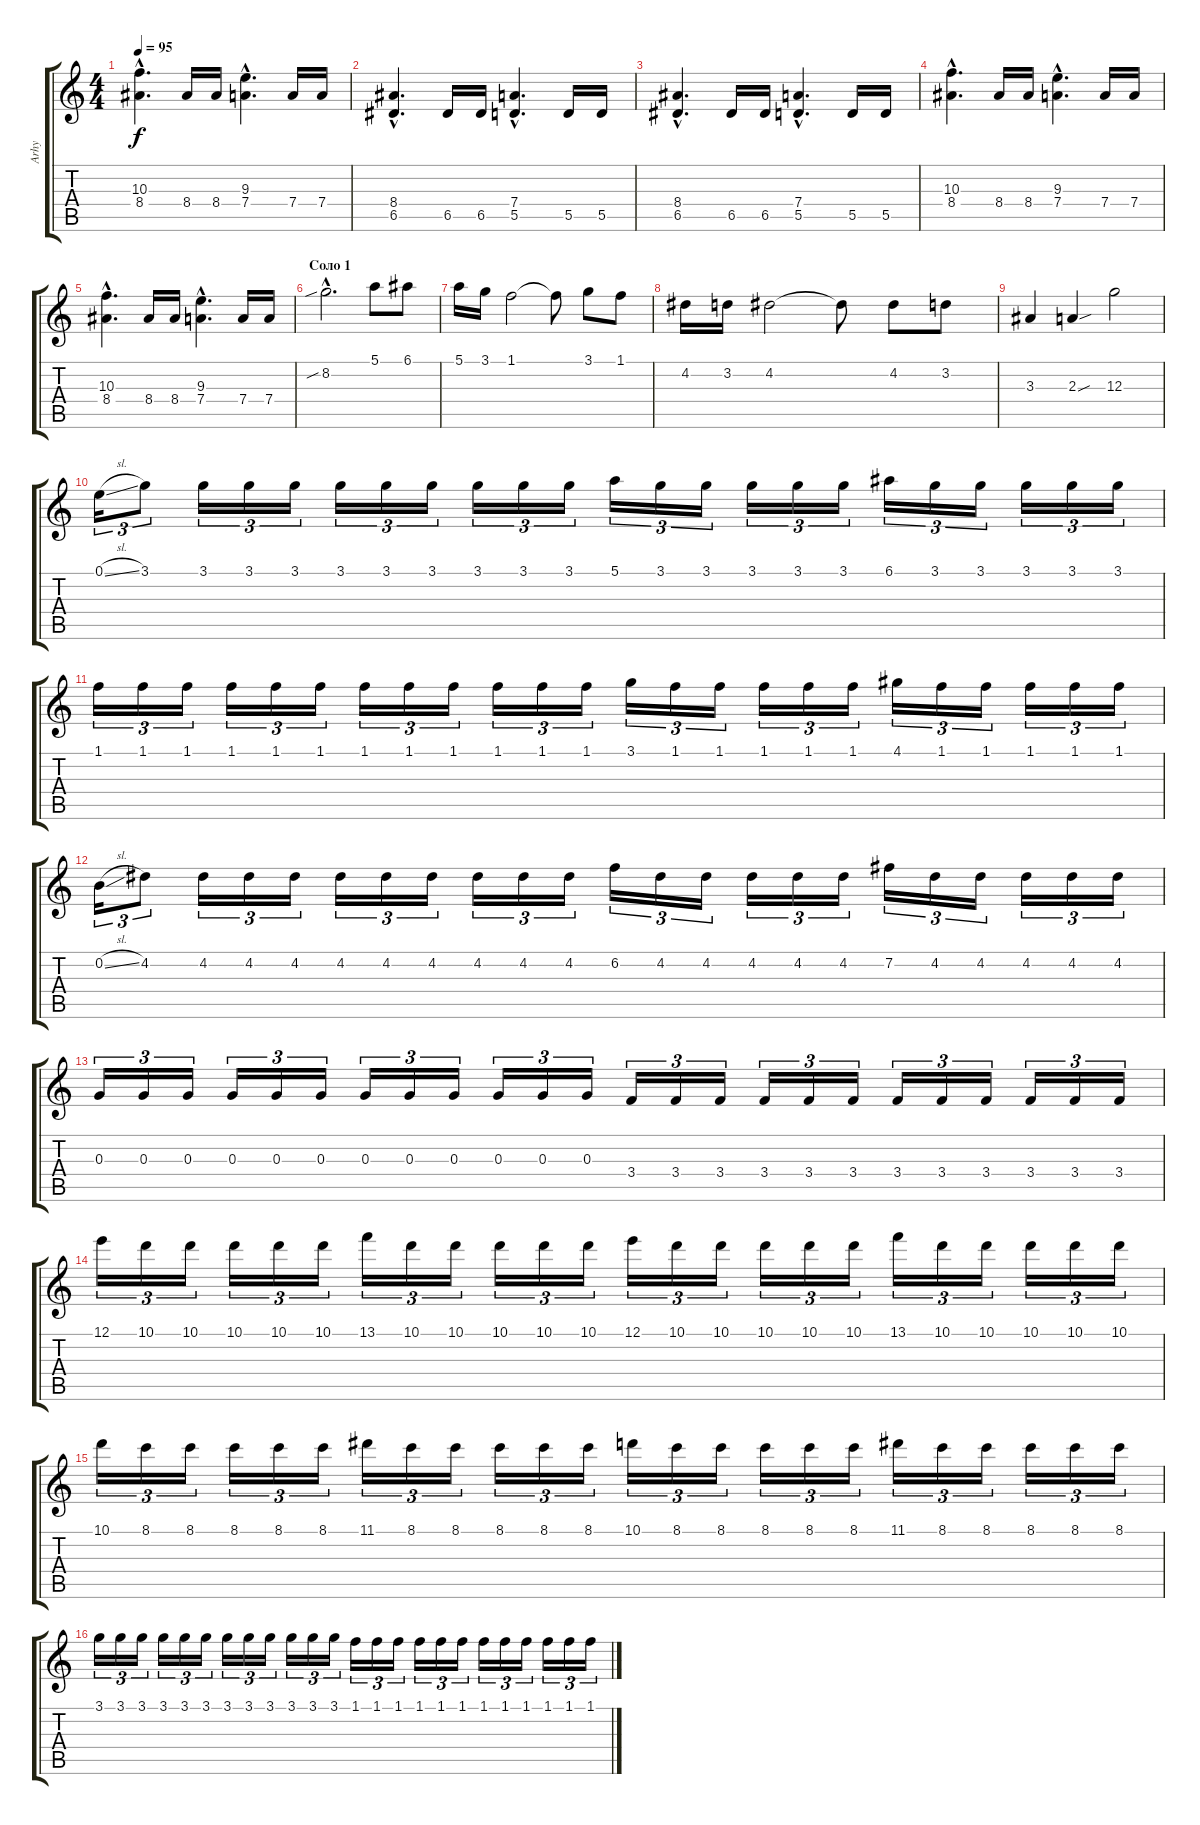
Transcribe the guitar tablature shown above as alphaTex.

\track ("Arhy" "Arhy") {instrument distortionguitar}
\staff {score tabs}
\tuning (E4 B3 G3 D3 A2 E2) {hide}
\ts (4 4)
\tempo 95
\clef g2
\ks c
(10.3{hac} 8.4{hac}).4{d dy f} 8.4.16 8.4.16 (9.3{hac} 7.4{hac}).4{d} 7.4.16 7.4.16 |
(8.4{hac} 6.5{hac}).4{d} 6.5.16 6.5.16 (7.4{hac} 5.5{hac}).4{d} 5.5.16 5.5.16 |
(8.4{hac} 6.5{hac}).4{d} 6.5.16 6.5.16 (7.4{hac} 5.5{hac}).4{d} 5.5.16 5.5.16 |
(10.3{hac} 8.4{hac}).4{d} 8.4.16 8.4.16 (9.3{hac} 7.4{hac}).4{d} 7.4.16 7.4.16 |
(10.3{hac} 8.4{hac}).4{d} 8.4.16 8.4.16 (9.3{hac} 7.4{hac}).4{d} 7.4.16 7.4.16 |
\section ("" "Соло 1")
8.2{sib hac}.2{d} 5.1.8 6.1.8 |
5.1.16 3.1.16 1.1.2 1.1{t}.8 3.1.8 1.1.8 |
4.2.16 3.2.16 4.2.2 4.2{t}.8 4.2.8 3.2.8 |
3.3.4 2.3{sou}.4 12.3.2 |
0.1{sl}.16{tu (3 2)} 3.1.8{tu (3 2)} 3.1.16{tu (3 2)} 3.1.16{tu (3 2)} 3.1.16{tu (3 2)} 3.1.16{tu (3 2)} 3.1.16{tu (3 2)} 3.1.16{tu (3 2)} 3.1.16{tu (3 2)} 3.1.16{tu (3 2)} 3.1.16{tu (3 2)} 5.1.16{tu (3 2)} 3.1.16{tu (3 2)} 3.1.16{tu (3 2)} 3.1.16{tu (3 2)} 3.1.16{tu (3 2)} 3.1.16{tu (3 2)} 6.1.16{tu (3 2)} 3.1.16{tu (3 2)} 3.1.16{tu (3 2)} 3.1.16{tu (3 2)} 3.1.16{tu (3 2)} 3.1.16{tu (3 2)} |
1.1.16{tu (3 2)} 1.1.16{tu (3 2)} 1.1.16{tu (3 2)} 1.1.16{tu (3 2)} 1.1.16{tu (3 2)} 1.1.16{tu (3 2)} 1.1.16{tu (3 2)} 1.1.16{tu (3 2)} 1.1.16{tu (3 2)} 1.1.16{tu (3 2)} 1.1.16{tu (3 2)} 1.1.16{tu (3 2)} 3.1.16{tu (3 2)} 1.1.16{tu (3 2)} 1.1.16{tu (3 2)} 1.1.16{tu (3 2)} 1.1.16{tu (3 2)} 1.1.16{tu (3 2)} 4.1.16{tu (3 2)} 1.1.16{tu (3 2)} 1.1.16{tu (3 2)} 1.1.16{tu (3 2)} 1.1.16{tu (3 2)} 1.1.16{tu (3 2)} |
0.2{sl}.16{tu (3 2)} 4.2.8{tu (3 2)} 4.2.16{tu (3 2)} 4.2.16{tu (3 2)} 4.2.16{tu (3 2)} 4.2.16{tu (3 2)} 4.2.16{tu (3 2)} 4.2.16{tu (3 2)} 4.2.16{tu (3 2)} 4.2.16{tu (3 2)} 4.2.16{tu (3 2)} 6.2.16{tu (3 2)} 4.2.16{tu (3 2)} 4.2.16{tu (3 2)} 4.2.16{tu (3 2)} 4.2.16{tu (3 2)} 4.2.16{tu (3 2)} 7.2.16{tu (3 2)} 4.2.16{tu (3 2)} 4.2.16{tu (3 2)} 4.2.16{tu (3 2)} 4.2.16{tu (3 2)} 4.2.16{tu (3 2)} |
0.3.16{tu (3 2)} 0.3.16{tu (3 2)} 0.3.16{tu (3 2)} 0.3.16{tu (3 2)} 0.3.16{tu (3 2)} 0.3.16{tu (3 2)} 0.3.16{tu (3 2)} 0.3.16{tu (3 2)} 0.3.16{tu (3 2)} 0.3.16{tu (3 2)} 0.3.16{tu (3 2)} 0.3.16{tu (3 2)} 3.4.16{tu (3 2)} 3.4.16{tu (3 2)} 3.4.16{tu (3 2)} 3.4.16{tu (3 2)} 3.4.16{tu (3 2)} 3.4.16{tu (3 2)} 3.4.16{tu (3 2)} 3.4.16{tu (3 2)} 3.4.16{tu (3 2)} 3.4.16{tu (3 2)} 3.4.16{tu (3 2)} 3.4.16{tu (3 2)} |
12.1.16{tu (3 2)} 10.1.16{tu (3 2)} 10.1.16{tu (3 2)} 10.1.16{tu (3 2)} 10.1.16{tu (3 2)} 10.1.16{tu (3 2)} 13.1.16{tu (3 2)} 10.1.16{tu (3 2)} 10.1.16{tu (3 2)} 10.1.16{tu (3 2)} 10.1.16{tu (3 2)} 10.1.16{tu (3 2)} 12.1.16{tu (3 2)} 10.1.16{tu (3 2)} 10.1.16{tu (3 2)} 10.1.16{tu (3 2)} 10.1.16{tu (3 2)} 10.1.16{tu (3 2)} 13.1.16{tu (3 2)} 10.1.16{tu (3 2)} 10.1.16{tu (3 2)} 10.1.16{tu (3 2)} 10.1.16{tu (3 2)} 10.1.16{tu (3 2)} |
10.1.16{tu (3 2)} 8.1.16{tu (3 2)} 8.1.16{tu (3 2)} 8.1.16{tu (3 2)} 8.1.16{tu (3 2)} 8.1.16{tu (3 2)} 11.1.16{tu (3 2)} 8.1.16{tu (3 2)} 8.1.16{tu (3 2)} 8.1.16{tu (3 2)} 8.1.16{tu (3 2)} 8.1.16{tu (3 2)} 10.1.16{tu (3 2)} 8.1.16{tu (3 2)} 8.1.16{tu (3 2)} 8.1.16{tu (3 2)} 8.1.16{tu (3 2)} 8.1.16{tu (3 2)} 11.1.16{tu (3 2)} 8.1.16{tu (3 2)} 8.1.16{tu (3 2)} 8.1.16{tu (3 2)} 8.1.16{tu (3 2)} 8.1.16{tu (3 2)} |
3.1.16{tu (3 2)} 3.1.16{tu (3 2)} 3.1.16{tu (3 2)} 3.1.16{tu (3 2)} 3.1.16{tu (3 2)} 3.1.16{tu (3 2)} 3.1.16{tu (3 2)} 3.1.16{tu (3 2)} 3.1.16{tu (3 2)} 3.1.16{tu (3 2)} 3.1.16{tu (3 2)} 3.1.16{tu (3 2)} 1.1.16{tu (3 2)} 1.1.16{tu (3 2)} 1.1.16{tu (3 2)} 1.1.16{tu (3 2)} 1.1.16{tu (3 2)} 1.1.16{tu (3 2)} 1.1.16{tu (3 2)} 1.1.16{tu (3 2)} 1.1.16{tu (3 2)} 1.1.16{tu (3 2)} 1.1.16{tu (3 2)} 1.1.16{tu (3 2)}
